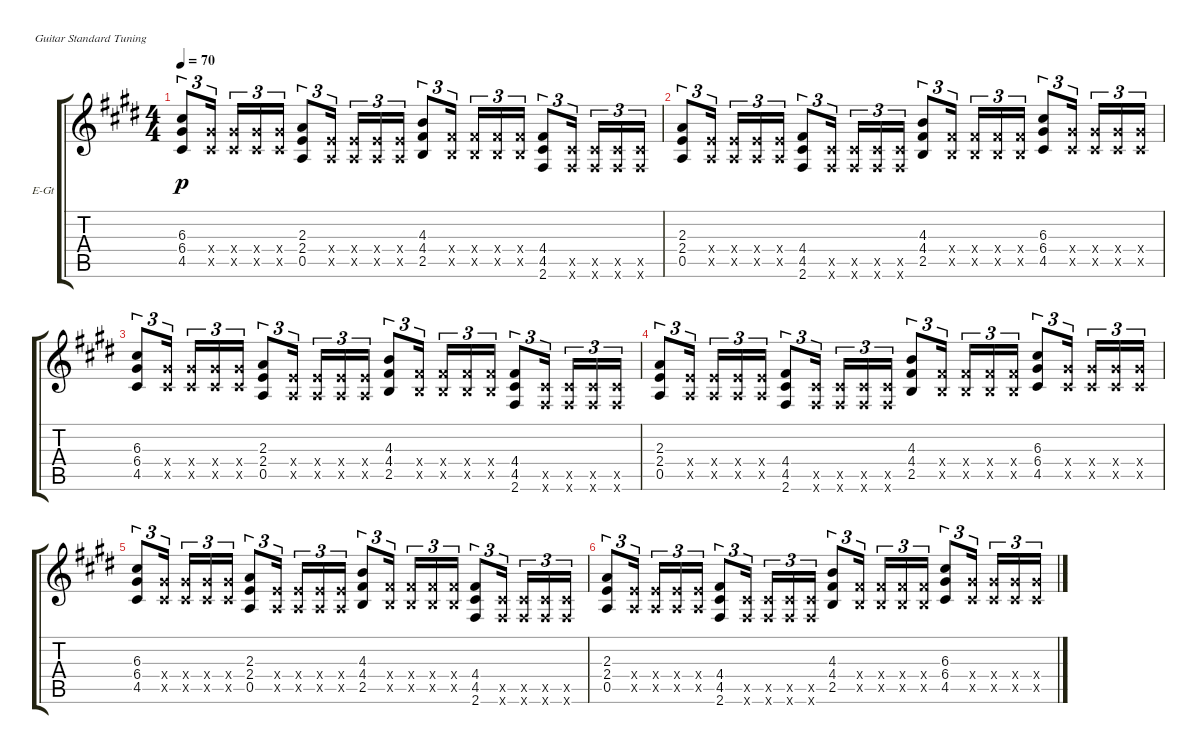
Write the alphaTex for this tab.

\defaultSystemsLayout 4
\bracketExtendMode groupsimilarinstruments
\firstSystemTrackNameOrientation horizontal
\otherSystemsTrackNameOrientation horizontal
\track ("Distorted 2" "E-Gt") {instrument overdrivenguitar}
\staff {score tabs}
\tuning (E4 B3 G3 D3 A2 E2)
\ts (4 4)
\tempo 70
\clef g2
\ks c#minor
(6.3 6.4 4.5).8{tu (3 2) dy p} (4.5{x} 6.4{x}).16{tu (3 2)} (6.4{x} 4.5{x}).16{tu (3 2)} (4.5{x} 6.4{x}).16{tu (3 2)} (4.5{x} 6.4{x}).16{tu (3 2)} (0.5 2.4 2.3).8{tu (3 2)} (2.4{x} 0.5{x}).16{tu (3 2)} (2.4{x} 0.5{x}).16{tu (3 2)} (2.4{x} 0.5{x}).16{tu (3 2)} (2.4{x} 0.5{x}).16{tu (3 2)} (4.3 4.4 2.5).8{tu (3 2)} (4.4{x} 2.5{x}).16{tu (3 2)} (4.4{x} 2.5{x}).16{tu (3 2)} (4.4{x} 2.5{x}).16{tu (3 2)} (4.4{x} 2.5{x}).16{tu (3 2)} (4.4 4.5 2.6).8{tu (3 2)} (2.6{x} 4.5{x}).16{tu (3 2)} (2.6{x} 4.5{x}).16{tu (3 2)} (2.6{x} 4.5{x}).16{tu (3 2)} (2.6{x} 4.5{x}).16{tu (3 2)} |
(0.5 2.4 2.3).8{tu (3 2)} (2.4{x} 0.5{x}).16{tu (3 2)} (2.4{x} 0.5{x}).16{tu (3 2)} (2.4{x} 0.5{x}).16{tu (3 2)} (2.4{x} 0.5{x}).16{tu (3 2)} (4.4 4.5 2.6).8{tu (3 2)} (2.6{x} 4.5{x}).16{tu (3 2)} (2.6{x} 4.5{x}).16{tu (3 2)} (2.6{x} 4.5{x}).16{tu (3 2)} (2.6{x} 4.5{x}).16{tu (3 2)} (4.3 4.4 2.5).8{tu (3 2)} (4.4{x} 2.5{x}).16{tu (3 2)} (4.4{x} 2.5{x}).16{tu (3 2)} (4.4{x} 2.5{x}).16{tu (3 2)} (4.4{x} 2.5{x}).16{tu (3 2)} (6.3 6.4 4.5).8{tu (3 2)} (4.5{x} 6.4{x}).16{tu (3 2)} (6.4{x} 4.5{x}).16{tu (3 2)} (4.5{x} 6.4{x}).16{tu (3 2)} (4.5{x} 6.4{x}).16{tu (3 2)} |
(6.3 6.4 4.5).8{tu (3 2)} (4.5{x} 6.4{x}).16{tu (3 2)} (6.4{x} 4.5{x}).16{tu (3 2)} (4.5{x} 6.4{x}).16{tu (3 2)} (4.5{x} 6.4{x}).16{tu (3 2)} (0.5 2.4 2.3).8{tu (3 2)} (2.4{x} 0.5{x}).16{tu (3 2)} (2.4{x} 0.5{x}).16{tu (3 2)} (2.4{x} 0.5{x}).16{tu (3 2)} (2.4{x} 0.5{x}).16{tu (3 2)} (4.3 4.4 2.5).8{tu (3 2)} (4.4{x} 2.5{x}).16{tu (3 2)} (4.4{x} 2.5{x}).16{tu (3 2)} (4.4{x} 2.5{x}).16{tu (3 2)} (4.4{x} 2.5{x}).16{tu (3 2)} (4.4 4.5 2.6).8{tu (3 2)} (2.6{x} 4.5{x}).16{tu (3 2)} (2.6{x} 4.5{x}).16{tu (3 2)} (2.6{x} 4.5{x}).16{tu (3 2)} (2.6{x} 4.5{x}).16{tu (3 2)} |
(0.5 2.4 2.3).8{tu (3 2)} (2.4{x} 0.5{x}).16{tu (3 2)} (2.4{x} 0.5{x}).16{tu (3 2)} (2.4{x} 0.5{x}).16{tu (3 2)} (2.4{x} 0.5{x}).16{tu (3 2)} (4.4 4.5 2.6).8{tu (3 2)} (2.6{x} 4.5{x}).16{tu (3 2)} (2.6{x} 4.5{x}).16{tu (3 2)} (2.6{x} 4.5{x}).16{tu (3 2)} (2.6{x} 4.5{x}).16{tu (3 2)} (4.3 4.4 2.5).8{tu (3 2)} (4.4{x} 2.5{x}).16{tu (3 2)} (4.4{x} 2.5{x}).16{tu (3 2)} (4.4{x} 2.5{x}).16{tu (3 2)} (4.4{x} 2.5{x}).16{tu (3 2)} (6.3 6.4 4.5).8{tu (3 2)} (4.5{x} 6.4{x}).16{tu (3 2)} (6.4{x} 4.5{x}).16{tu (3 2)} (4.5{x} 6.4{x}).16{tu (3 2)} (4.5{x} 6.4{x}).16{tu (3 2)} |
(6.3 6.4 4.5).8{tu (3 2)} (4.5{x} 6.4{x}).16{tu (3 2)} (6.4{x} 4.5{x}).16{tu (3 2)} (4.5{x} 6.4{x}).16{tu (3 2)} (4.5{x} 6.4{x}).16{tu (3 2)} (0.5 2.4 2.3).8{tu (3 2)} (2.4{x} 0.5{x}).16{tu (3 2)} (2.4{x} 0.5{x}).16{tu (3 2)} (2.4{x} 0.5{x}).16{tu (3 2)} (2.4{x} 0.5{x}).16{tu (3 2)} (4.3 4.4 2.5).8{tu (3 2)} (4.4{x} 2.5{x}).16{tu (3 2)} (4.4{x} 2.5{x}).16{tu (3 2)} (4.4{x} 2.5{x}).16{tu (3 2)} (4.4{x} 2.5{x}).16{tu (3 2)} (4.4 4.5 2.6).8{tu (3 2)} (2.6{x} 4.5{x}).16{tu (3 2)} (2.6{x} 4.5{x}).16{tu (3 2)} (2.6{x} 4.5{x}).16{tu (3 2)} (2.6{x} 4.5{x}).16{tu (3 2)} |
(0.5 2.4 2.3).8{tu (3 2)} (2.4{x} 0.5{x}).16{tu (3 2)} (2.4{x} 0.5{x}).16{tu (3 2)} (2.4{x} 0.5{x}).16{tu (3 2)} (2.4{x} 0.5{x}).16{tu (3 2)} (4.4 4.5 2.6).8{tu (3 2)} (2.6{x} 4.5{x}).16{tu (3 2)} (2.6{x} 4.5{x}).16{tu (3 2)} (2.6{x} 4.5{x}).16{tu (3 2)} (2.6{x} 4.5{x}).16{tu (3 2)} (4.3 4.4 2.5).8{tu (3 2)} (4.4{x} 2.5{x}).16{tu (3 2)} (4.4{x} 2.5{x}).16{tu (3 2)} (4.4{x} 2.5{x}).16{tu (3 2)} (4.4{x} 2.5{x}).16{tu (3 2)} (6.3 6.4 4.5).8{tu (3 2)} (4.5{x} 6.4{x}).16{tu (3 2)} (6.4{x} 4.5{x}).16{tu (3 2)} (4.5{x} 6.4{x}).16{tu (3 2)} (4.5{x} 6.4{x}).16{tu (3 2)}
